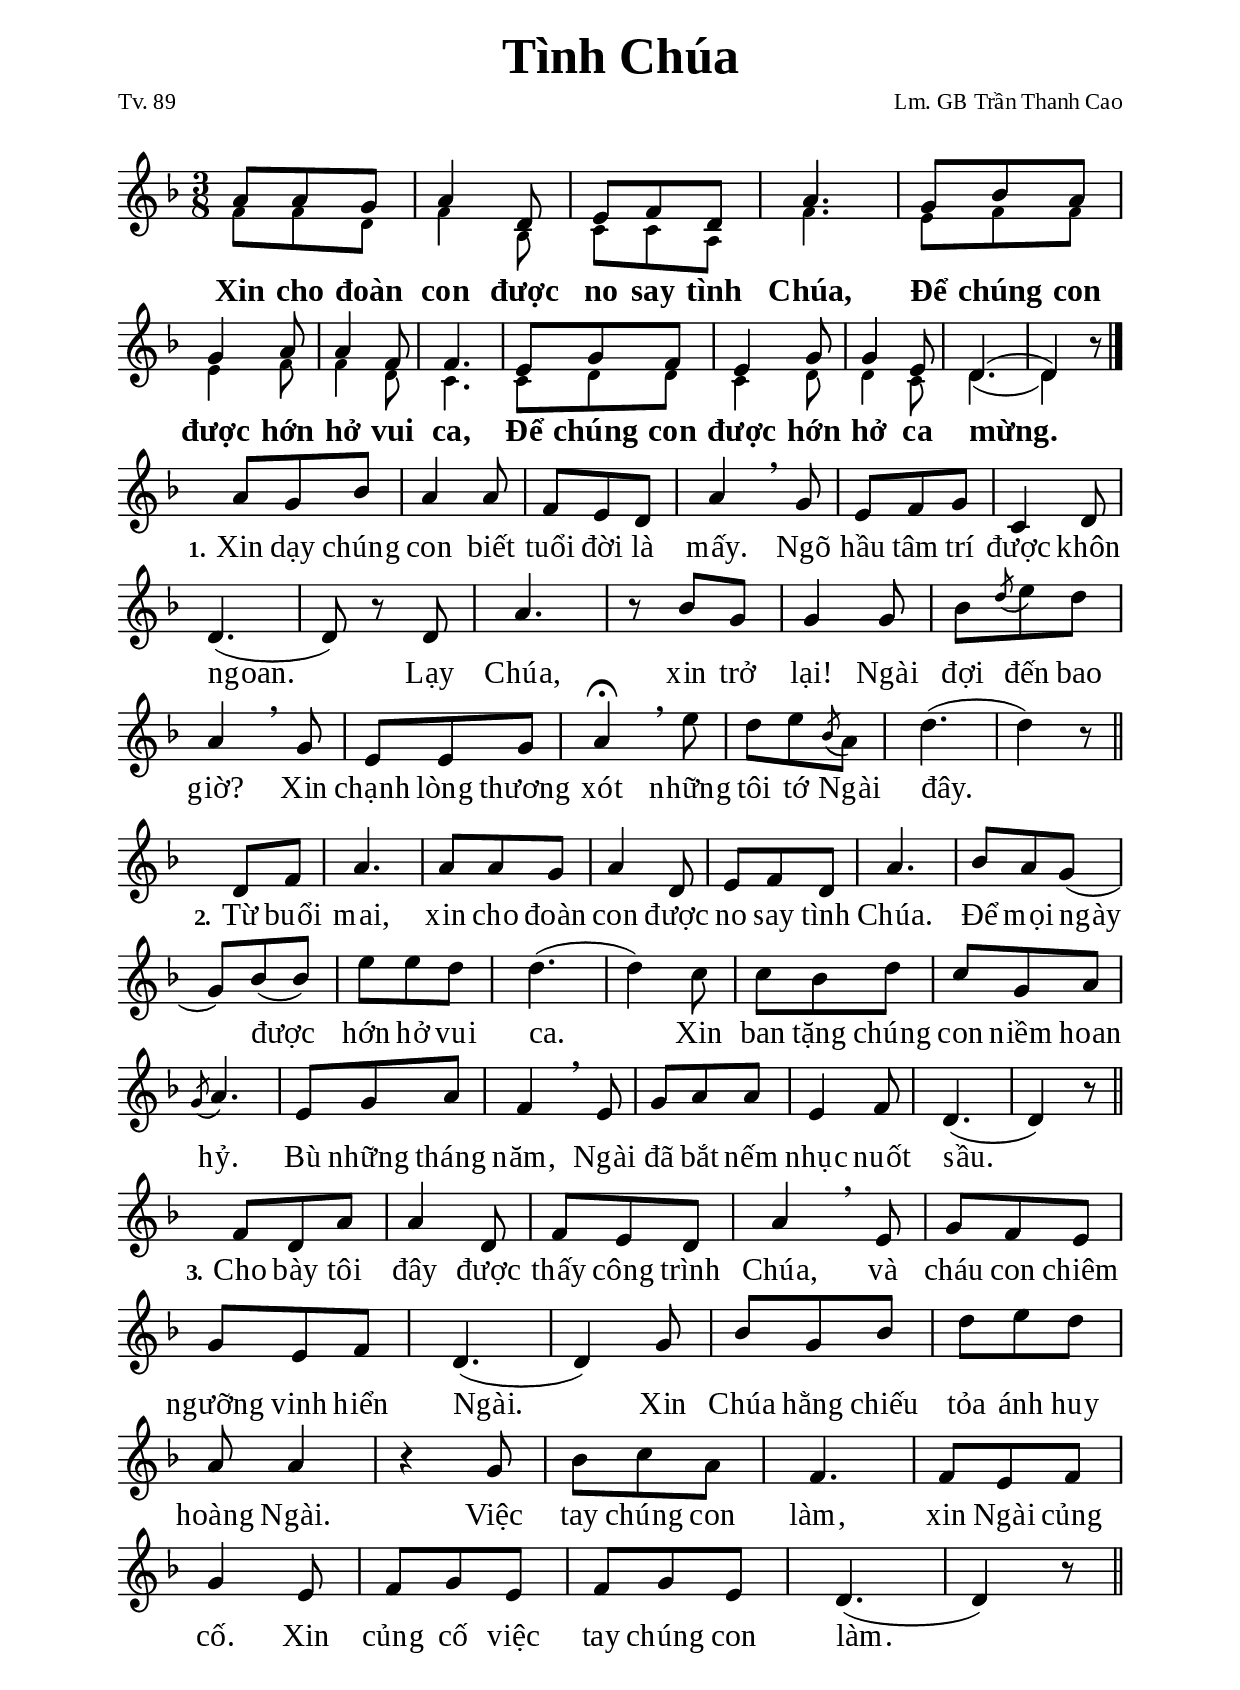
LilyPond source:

% Cài đặt chung
\version "2.20.0"
\include "english.ly"

\header {
  title = \markup { \fontsize #3 "Tình Chúa" }
  poet = "Tv. 89"
  composer = "Lm. GB Trần Thanh Cao"
  arranger = " "
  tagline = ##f
}

\paper {
  #(set-paper-size "a4")
  top-margin = 10\mm
  bottom-margin = 10\mm
  left-margin = 20\mm
  right-margin = 20\mm
  indent = #0
  #(define fonts
    (make-pango-font-tree
      "Liberation Serif"
      "Liberation Serif"
      "Liberation Serif"
      (/ 20 20)))
  page-count = #1
}

% Nhạc điệp khúc
nhacDiepKhucSop = \relative c'' {
  a8 a g |
  a4 d,8 |
  e f d |
  a'4. |
  g8 bf a |
  g4 a8 |
  a4 f8 |
  f4. |
  e8 g f |
  e4 g8 |
  g4 e8 |
  d4. ( |
  d4) r8 \bar "|."
}

nhacDiepKhucBas = \relative c' {
  f8 f d |
  f4 bf,8 |
  c c a |
  f'4. |
  e8 f f |
  e4 f8 |
  f4 d8 |
  c4. |
  c8 d d |
  c4 d8 |
  d4 c8 |
  d4. ( |
  d4) r8
}

% Nhạc phiên khúc
nhacPhienKhucMot = \relative c'' {
  a8 g bf |
  a4 a8 |
  f e d |
  a'4 \breathe g8 |
  e f g |
  c,4 d8 |
  d4. ( |
  d8) r d |
  a'4. |
  r8 bf g |
  g4 g8 |
  bf \acciaccatura d8 e d |
  a4 \breathe g8 |
  e e g |
  a4 \fermata \breathe e'8 |
  d e \acciaccatura bf8 a |
  d4. ( |
  d4) r8 \bar "||"
}

nhacPhienKhucHai = \relative c' {
  \partial 4 d8 f |
  a4. |
  a8 a g |
  a4 d,8 |
  e f d |
  a'4. |
  bf8 a g ( |
  g) bf (bf) |
  e e d |
  d4. ( |
  d4) c8 |
  c bf d |
  c g a |
  \acciaccatura g8 a4. |
  e8 g a |
  f4 \breathe e8 |
  g a a |
  e4 f8 |
  d4. ( |
  d4) r8 \bar "||"
}

nhacPhienKhucBa = \relative c' {
  f8 d a' |
  a4 d,8 |
  f e d |
  a'4 \breathe e8 |
  g f e |
  g e f |
  d4. ( |
  d4) g8 |
  bf g bf |
  d e d |
  a a4 |
  r4 g8 |
  bf c a |
  f4. |
  f8 e f |
  g4 e8 |
  f g e |
  f g e |
  d4. ( |
  d4) r8 \bar "||"
}

% Lời điệp khúc
loiDiepKhuc = \lyricmode {
  Xin cho đoàn con được no say tình Chúa,
  Để chúng con được hớn hở vui ca,
  Để chúng con được hớn hở ca mừng.
}

% Lời phiên khúc
loiPhienKhucMot = \lyricmode {
  \set stanza = #"1."
  Xin dạy chúng con biết tuổi đời là mấy.
  Ngõ hầu tâm trí được khôn ngoan.
  Lạy Chúa, xin trở lại!
  Ngài đợi đến bao giờ?
  Xin chạnh lòng thương xót những tôi tớ Ngài đây.
}

loiPhienKhucHai = \lyricmode {
  \set stanza = #"2."
  Từ buổi mai, xin cho đoàn con được no say tình Chúa.
  Để mọi ngày được hớn hở vui ca.
  Xin ban tặng chúng con niềm hoan hỷ.
  Bù những tháng năm, Ngài đã bắt nếm nhục nuốt sầu.
}

loiPhienKhucBa = \lyricmode {
  \set stanza = #"3."
  Cho bày tôi đây được thấy công trình Chúa,
  và cháu con chiêm ngưỡng vinh hiển Ngài.
  Xin Chúa hằng chiếu tỏa ánh huy hoàng Ngài.
  Việc tay chúng con làm, xin Ngài củng cố.
  Xin củng cố việc tay chúng con làm.
}


% Dàn trang
\score {
  \new ChoirStaff <<
    \new Staff = diepKhuc \with {
        \consists "Merge_rests_engraver"
        \magnifyStaff #(magstep +1)
      }
      <<
      \new Voice = beSop {
        \voiceOne \key f \major \time 3/8 \nhacDiepKhucSop
      }
      \new Voice = beBas {
        \override NoteHead.font-size = #-2
        \voiceTwo \key f \major \time 3/8 \nhacDiepKhucBas
      }
    >>
    \new Lyrics \lyricsto beSop \loiDiepKhuc
  >>
  \layout {
    \override Lyrics.LyricText.font-series = #'bold
    \override Lyrics.LyricText.font-size = #+3
    \override Lyrics.LyricSpace.minimum-distance = #1.0
    \override Score.BarNumber.break-visibility = ##(#f #f #f)
    \override Score.SpacingSpanner.uniform-stretching = ##t
  }
}

\score {
  \new ChoirStaff <<
    \new Staff = phienKhuc \with {
        \magnifyStaff #(magstep +1)
      }
      <<
      \new Voice = beSop {
        \key f \major \time 3/8 \nhacPhienKhucMot
      }
    >>
    \new Lyrics \lyricsto beSop \loiPhienKhucMot
  >>
  \layout {
    \override Staff.TimeSignature.transparent = ##t
    \override Lyrics.LyricText.font-size = #+3
    \override Lyrics.LyricSpace.minimum-distance = #0.5
    \override Score.BarNumber.break-visibility = ##(#f #f #f)
    \override Score.SpacingSpanner.uniform-stretching = ##t
  }
}

\score {
  \new ChoirStaff <<
    \new Staff = phienKhuc \with {
        \magnifyStaff #(magstep +1)
      }
      <<
      \new Voice = beSop {
        \key f \major \time 3/8 \nhacPhienKhucHai
      }
    >>
    \new Lyrics \lyricsto beSop \loiPhienKhucHai
  >>
  \layout {
    \override Staff.TimeSignature.transparent = ##t
    \override Lyrics.LyricText.font-size = #+3
    \override Lyrics.LyricSpace.minimum-distance = #0.5
    \override Score.BarNumber.break-visibility = ##(#f #f #f)
    \override Score.SpacingSpanner.uniform-stretching = ##t
  }
}

\score {
  \new ChoirStaff <<
    \new Staff = phienKhuc \with {
        \magnifyStaff #(magstep +1)
      }
      <<
      \new Voice = beSop {
        \key f \major \time 3/8 \nhacPhienKhucBa
      }
    >>
    \new Lyrics \lyricsto beSop \loiPhienKhucBa
  >>
  \layout {
    \override Staff.TimeSignature.transparent = ##t
    \override Lyrics.LyricText.font-size = #+3
    \override Lyrics.LyricSpace.minimum-distance = #0.5
    \override Score.BarNumber.break-visibility = ##(#f #f #f)
    \override Score.SpacingSpanner.uniform-stretching = ##t
  }
}
